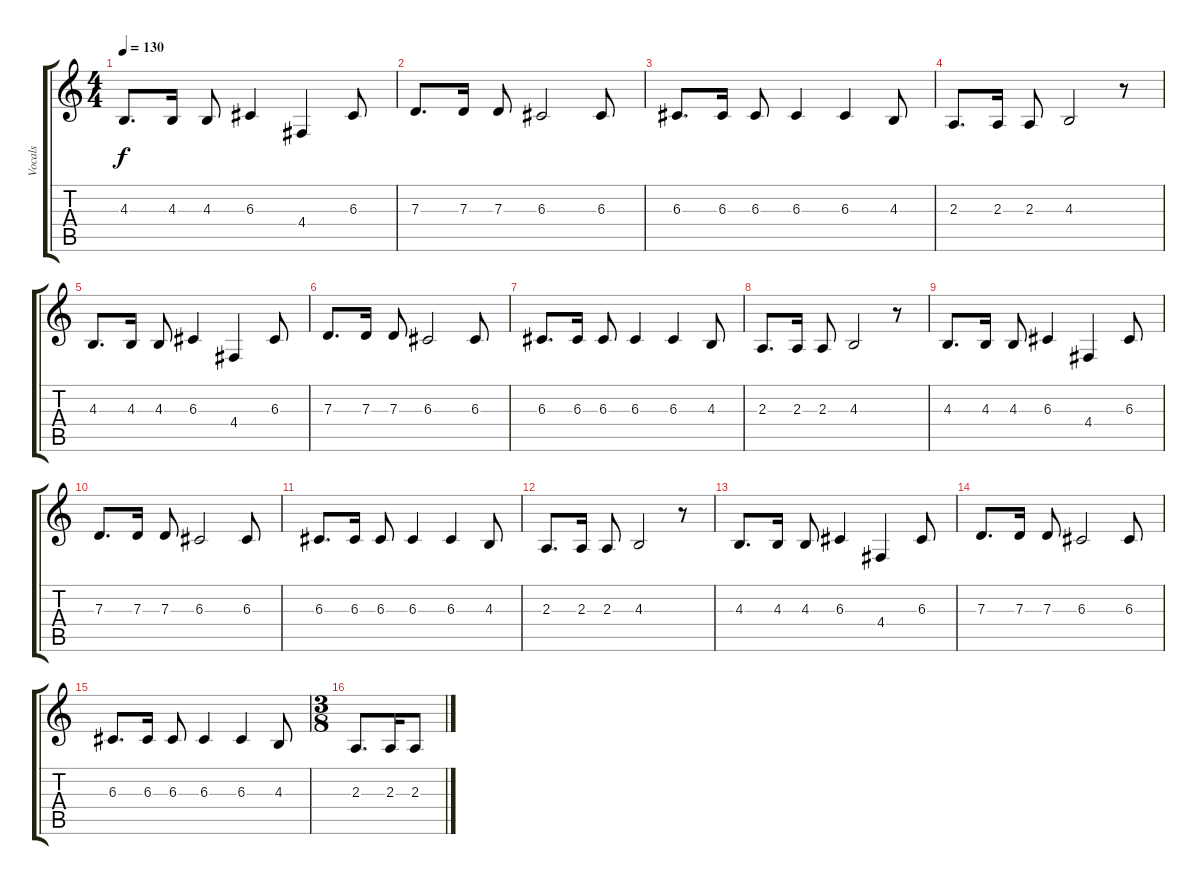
\track ("Vocals" "Vocals") {instrument lead1square}
\staff {score tabs}
\tuning (E4 B3 G3 D3 A2 E2) {hide}
\ts (4 4)
\tempo 130
\clef g2
\ks c
4.3.8{d dy f} 4.3.16 4.3.8 6.3.4 4.4.4 6.3.8 |
7.3.8{d} 7.3.16 7.3.8 6.3.2 6.3.8 |
6.3.8{d} 6.3.16 6.3.8 6.3.4 6.3.4 4.3.8 |
2.3.8{d} 2.3.16 2.3.8 4.3.2 r.8 |
4.3.8{d} 4.3.16 4.3.8 6.3.4 4.4.4 6.3.8 |
7.3.8{d} 7.3.16 7.3.8 6.3.2 6.3.8 |
6.3.8{d} 6.3.16 6.3.8 6.3.4 6.3.4 4.3.8 |
2.3.8{d} 2.3.16 2.3.8 4.3.2 r.8 |
4.3.8{d} 4.3.16 4.3.8 6.3.4 4.4.4 6.3.8 |
7.3.8{d} 7.3.16 7.3.8 6.3.2 6.3.8 |
6.3.8{d} 6.3.16 6.3.8 6.3.4 6.3.4 4.3.8 |
2.3.8{d} 2.3.16 2.3.8 4.3.2 r.8 |
4.3.8{d} 4.3.16 4.3.8 6.3.4 4.4.4 6.3.8 |
7.3.8{d} 7.3.16 7.3.8 6.3.2 6.3.8 |
6.3.8{d} 6.3.16 6.3.8 6.3.4 6.3.4 4.3.8 |
\ts (3 8)
2.3.8{d} 2.3.16 2.3.8
